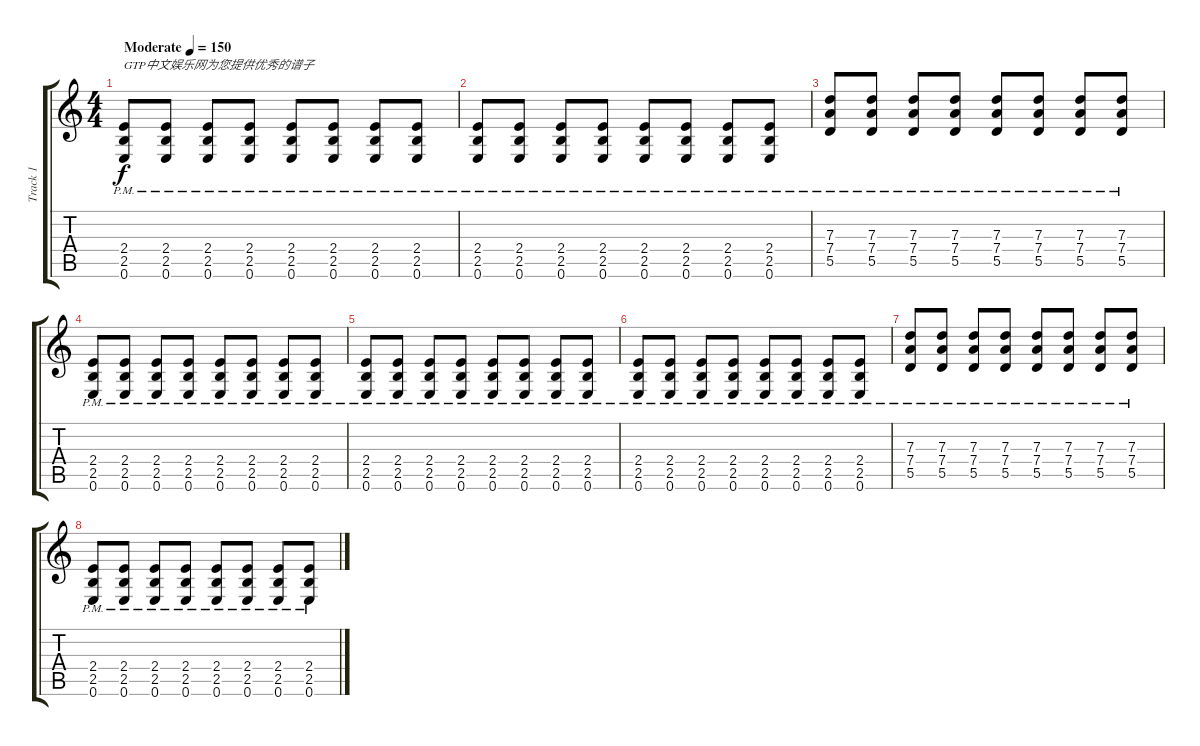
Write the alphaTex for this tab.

\track ("Track 1" "Track 1") {instrument distortionguitar}
\staff {score tabs}
\tuning (E4 B3 G3 D3 A2 E2) {hide}
\ts (4 4)
\tempo (150 "Moderate")
\clef g2
\ks c
(2.4{pm} 2.5{pm} 0.6{pm}).8{txt "GTP中文娱乐网为您提供优秀的谱子" dy f instrument distortionguitar} (2.4{pm} 2.5{pm} 0.6{pm}).8 (2.4{pm} 2.5{pm} 0.6{pm}).8 (2.4{pm} 2.5{pm} 0.6{pm}).8 (2.4{pm} 2.5{pm} 0.6{pm}).8 (2.4{pm} 2.5{pm} 0.6{pm}).8 (2.4{pm} 2.5{pm} 0.6{pm}).8 (2.4{pm} 2.5{pm} 0.6{pm}).8 |
(2.4{pm} 2.5{pm} 0.6{pm}).8 (2.4{pm} 2.5{pm} 0.6{pm}).8 (2.4{pm} 2.5{pm} 0.6{pm}).8 (2.4{pm} 2.5{pm} 0.6{pm}).8 (2.4{pm} 2.5{pm} 0.6{pm}).8 (2.4{pm} 2.5{pm} 0.6{pm}).8 (2.4{pm} 2.5{pm} 0.6{pm}).8 (2.4{pm} 2.5{pm} 0.6{pm}).8 |
(7.3{pm} 7.4{pm} 5.5{pm}).8 (7.3{pm} 7.4{pm} 5.5{pm}).8 (7.3{pm} 7.4{pm} 5.5{pm}).8 (7.3{pm} 7.4{pm} 5.5{pm}).8 (7.3{pm} 7.4{pm} 5.5{pm}).8 (7.3{pm} 7.4{pm} 5.5{pm}).8 (7.3{pm} 7.4{pm} 5.5{pm}).8 (7.3{pm} 7.4{pm} 5.5{pm}).8 |
(2.4{pm} 2.5{pm} 0.6{pm}).8 (2.4{pm} 2.5{pm} 0.6{pm}).8 (2.4{pm} 2.5{pm} 0.6{pm}).8 (2.4{pm} 2.5{pm} 0.6{pm}).8 (2.4{pm} 2.5{pm} 0.6{pm}).8 (2.4{pm} 2.5{pm} 0.6{pm}).8 (2.4{pm} 2.5{pm} 0.6{pm}).8 (2.4{pm} 2.5{pm} 0.6{pm}).8 |
(2.4{pm} 2.5{pm} 0.6{pm}).8 (2.4{pm} 2.5{pm} 0.6{pm}).8 (2.4{pm} 2.5{pm} 0.6{pm}).8 (2.4{pm} 2.5{pm} 0.6{pm}).8 (2.4{pm} 2.5{pm} 0.6{pm}).8 (2.4{pm} 2.5{pm} 0.6{pm}).8 (2.4{pm} 2.5{pm} 0.6{pm}).8 (2.4{pm} 2.5{pm} 0.6{pm}).8 |
(2.4{pm} 2.5{pm} 0.6{pm}).8 (2.4{pm} 2.5{pm} 0.6{pm}).8 (2.4{pm} 2.5{pm} 0.6{pm}).8 (2.4{pm} 2.5{pm} 0.6{pm}).8 (2.4{pm} 2.5{pm} 0.6{pm}).8 (2.4{pm} 2.5{pm} 0.6{pm}).8 (2.4{pm} 2.5{pm} 0.6{pm}).8 (2.4{pm} 2.5{pm} 0.6{pm}).8 |
(7.3{pm} 7.4{pm} 5.5{pm}).8 (7.3{pm} 7.4{pm} 5.5{pm}).8 (7.3{pm} 7.4{pm} 5.5{pm}).8 (7.3{pm} 7.4{pm} 5.5{pm}).8 (7.3{pm} 7.4{pm} 5.5{pm}).8 (7.3{pm} 7.4{pm} 5.5{pm}).8 (7.3{pm} 7.4{pm} 5.5{pm}).8 (7.3{pm} 7.4{pm} 5.5{pm}).8 |
(2.4{pm} 2.5{pm} 0.6{pm}).8 (2.4{pm} 2.5{pm} 0.6{pm}).8 (2.4{pm} 2.5{pm} 0.6{pm}).8 (2.4{pm} 2.5{pm} 0.6{pm}).8 (2.4{pm} 2.5{pm} 0.6{pm}).8 (2.4{pm} 2.5{pm} 0.6{pm}).8 (2.4{pm} 2.5{pm} 0.6{pm}).8 (2.4{pm} 2.5{pm} 0.6{pm}).8
